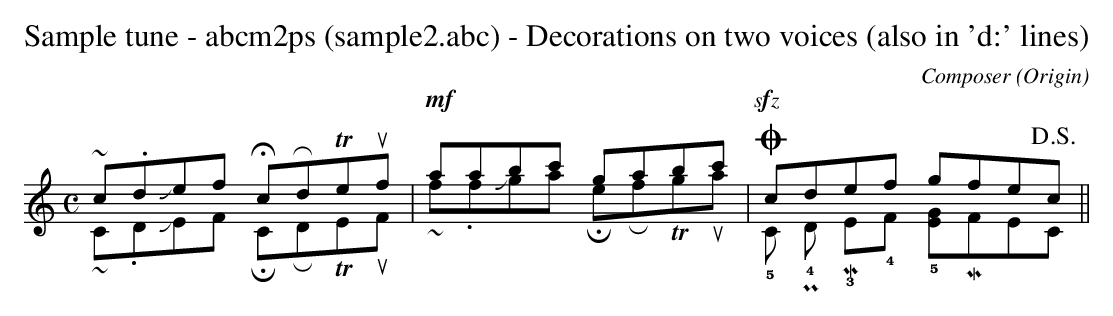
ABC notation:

X:1
T:Sample tune - abcm2ps (sample2.abc) - Decorations on two voices (also in 'd:' lines)
C:Composer
M:C
O:Origin
K:C
%%staves (1 2)
V:1
  ~c.dJeNf cdef|aabc' gabc'|!coda!cdef gfec||
d: * * * * HRTu|!mf!       |!sfz!  *** ***!D.S.!
V:2
   CDEF    CDEF|ffga   efga|C  D  EF   [EG]FEC||
d: ~.JN    HRTu|~.JN   HRTu|!5!!4!M*   !5! M
d:             |           |*  P  !3!  !4!
